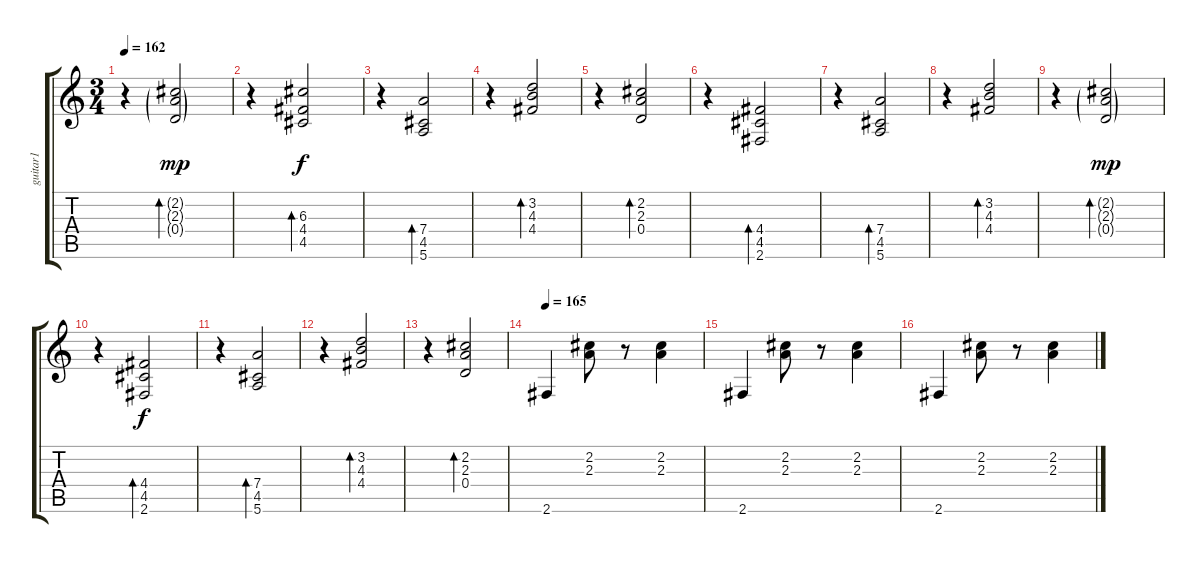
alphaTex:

\track ("guitar1" "guitar1") {instrument electricguitarclean}
\staff {score tabs}
\tuning (E4 B3 G3 D3 A2 E2) {hide}
\ts (3 4)
\tempo 162
\clef g2
\ks c
r.4{dy f} (2.2{g} 2.3{g} 0.4{g}).2{bd 240 dy mp} |
r.4 (6.3 4.4 4.5).2{bd 240 dy f} |
r.4 (7.4 4.5 5.6).2{bd 240} |
r.4 (3.2 4.3 4.4).2{bd 240} |
r.4 (2.2 2.3 0.4).2{bd 240} |
r.4 (4.4 4.5 2.6).2{bd 240} |
r.4 (7.4 4.5 5.6).2{bd 240} |
r.4 (3.2 4.3 4.4).2{bd 240} |
r.4 (2.2{g} 2.3{g} 0.4{g}).2{bd 240 dy mp} |
r.4 (4.4 4.5 2.6).2{bd 240 dy f} |
r.4 (7.4 4.5 5.6).2{bd 240} |
r.4 (3.2 4.3 4.4).2{bd 240} |
r.4 (2.2 2.3 0.4).2{bd 240} |
\tempo 165
2.6.4 (2.2 2.3).8 r.8 (2.2 2.3).4 |
2.6.4 (2.2 2.3).8 r.8 (2.2 2.3).4 |
2.6.4 (2.2 2.3).8 r.8 (2.2 2.3).4
